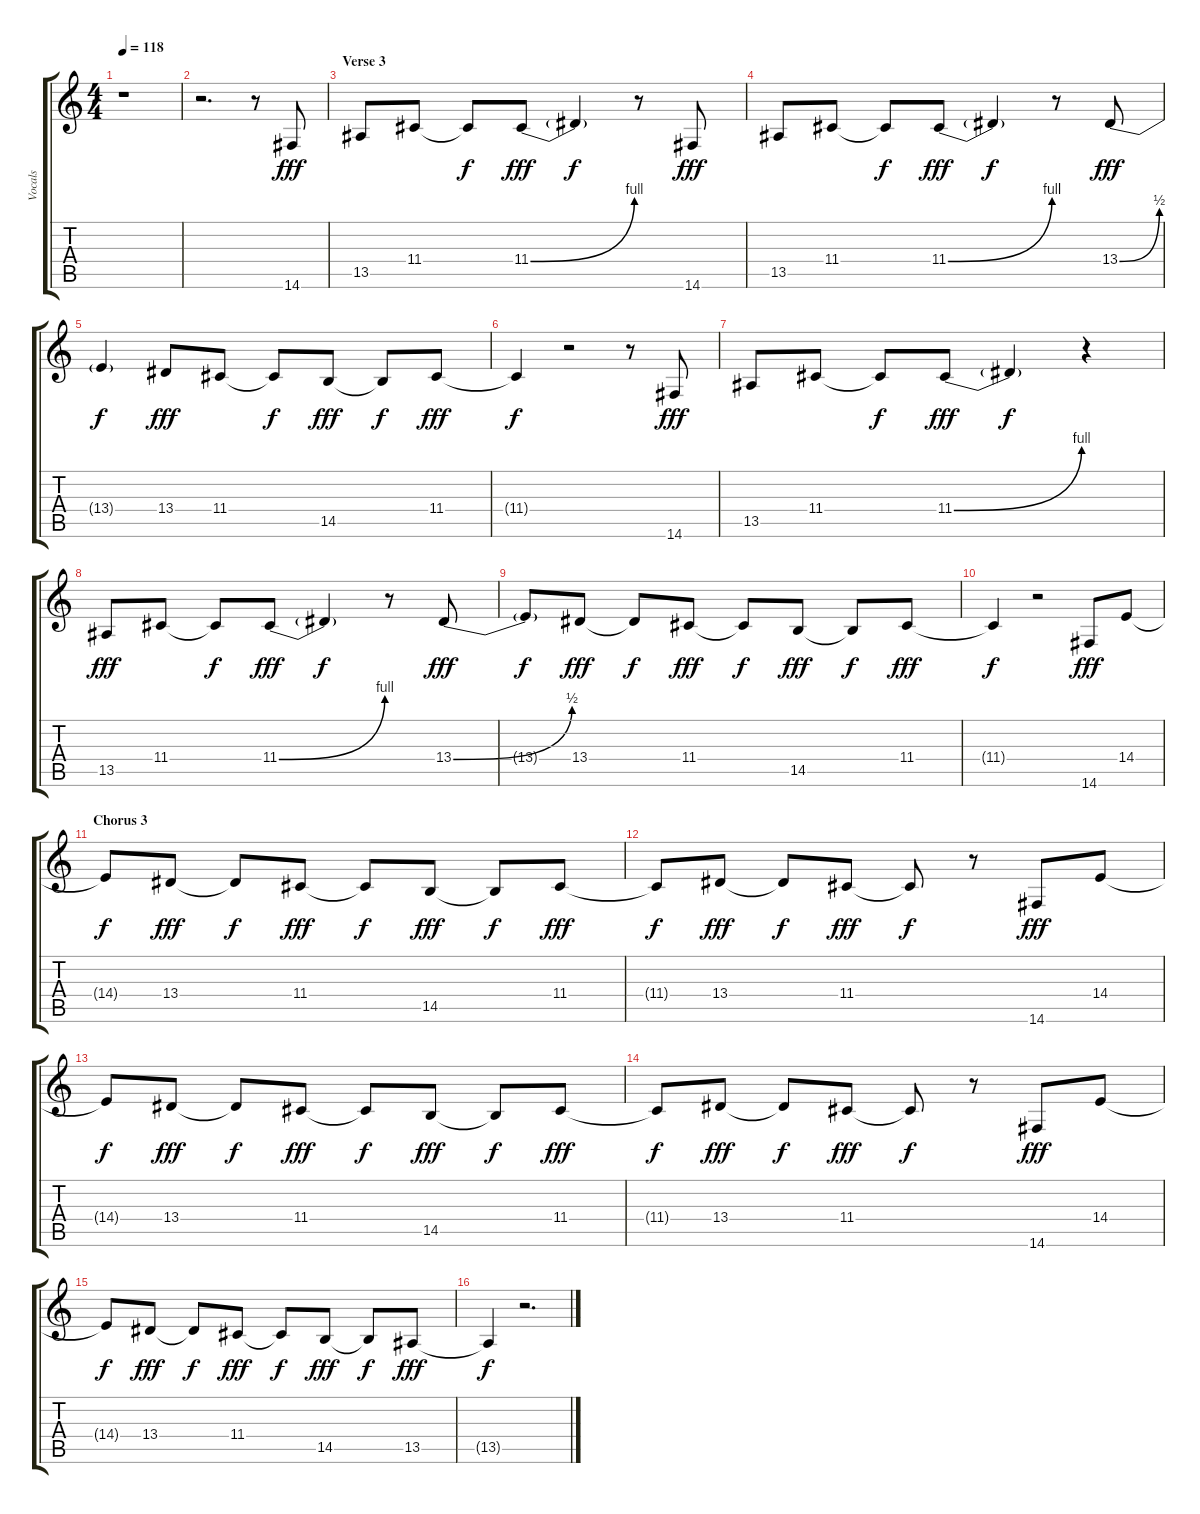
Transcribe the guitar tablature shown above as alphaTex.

\track ("Vocals" "Vocals") {instrument altosax}
\staff {score tabs}
\tuning (E4 B3 G3 D3 A2 E2) {hide}
\ts (4 4)
\tempo 118
\clef g2
\ks c
r.1{dy f} |
r.2{d} r.8 14.6.8{dy fff} |
\section ("" "Verse 3")
13.5.8 11.4.8 11.4{t}.8{dy f} 11.4{be (bend 0 0 60 4)}.8{dy fff} 11.4{t}.4{dy f} r.8 14.6.8{dy fff} |
13.5.8 11.4.8 11.4{t}.8{dy f} 11.4{be (bend 0 0 60 4)}.8{dy fff} 11.4{t}.4{dy f} r.8 13.4{be (bend 0 0 60 2)}.8{dy fff} |
13.4{t}.4{dy f} 13.4.8{dy fff} 11.4.8 11.4{t}.8{dy f} 14.5.8{dy fff} 14.5{t}.8{dy f} 11.4.8{dy fff} |
11.4{t}.4{dy f} r.2 r.8 14.6.8{dy fff} |
13.5.8 11.4.8 11.4{t}.8{dy f} 11.4{be (bend 0 0 60 4)}.8{dy fff} 11.4{t}.4{dy f} r.4 |
13.5.8{dy fff} 11.4.8 11.4{t}.8{dy f} 11.4{be (bend 0 0 60 4)}.8{dy fff} 11.4{t}.4{dy f} r.8 13.4{be (bend 0 0 60 2)}.8{dy fff} |
13.4{t}.8{dy f} 13.4.8{dy fff} 13.4{t}.8{dy f} 11.4.8{dy fff} 11.4{t}.8{dy f} 14.5.8{dy fff} 14.5{t}.8{dy f} 11.4.8{dy fff} |
11.4{t}.4{dy f} r.2 14.6.8{dy fff} 14.4.8 |
\section ("" "Chorus 3")
14.4{t}.8{dy f} 13.4.8{dy fff} 13.4{t}.8{dy f} 11.4.8{dy fff} 11.4{t}.8{dy f} 14.5.8{dy fff} 14.5{t}.8{dy f} 11.4.8{dy fff} |
11.4{t}.8{dy f} 13.4.8{dy fff} 13.4{t}.8{dy f} 11.4.8{dy fff} 11.4{t}.8{dy f} r.8 14.6.8{dy fff} 14.4.8 |
14.4{t}.8{dy f} 13.4.8{dy fff} 13.4{t}.8{dy f} 11.4.8{dy fff} 11.4{t}.8{dy f} 14.5.8{dy fff} 14.5{t}.8{dy f} 11.4.8{dy fff} |
11.4{t}.8{dy f} 13.4.8{dy fff} 13.4{t}.8{dy f} 11.4.8{dy fff} 11.4{t}.8{dy f} r.8 14.6.8{dy fff} 14.4.8 |
14.4{t}.8{dy f} 13.4.8{dy fff} 13.4{t}.8{dy f} 11.4.8{dy fff} 11.4{t}.8{dy f} 14.5.8{dy fff} 14.5{t}.8{dy f} 13.5.8{dy fff} |
13.5{t}.4{dy f} r.2{d}
